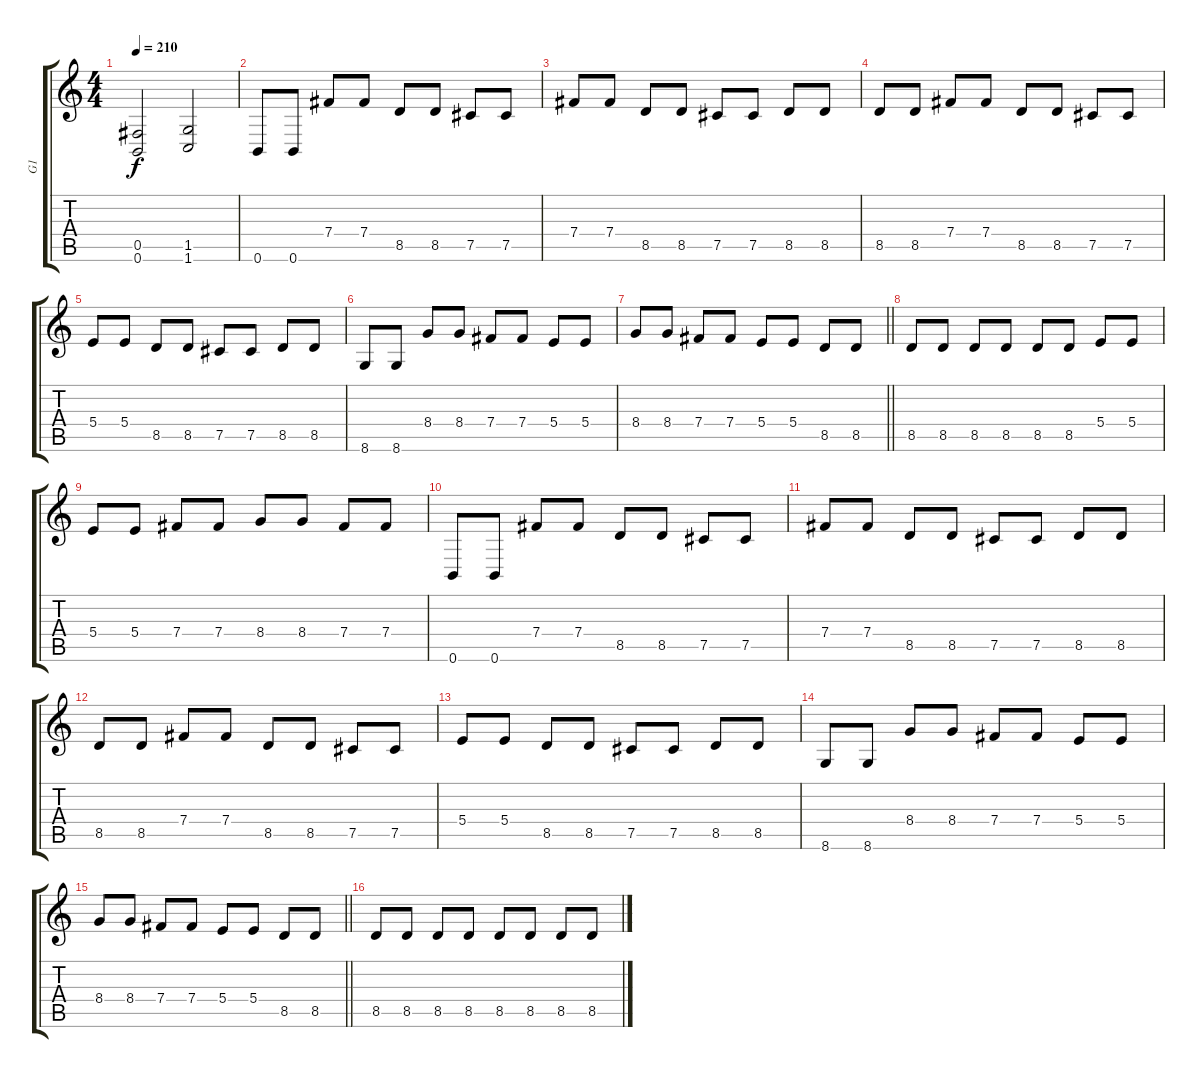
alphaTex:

\track ("G1" "G1") {instrument distortionguitar}
\staff {score tabs}
\tuning (Db4 Ab3 E3 B2 Gb2 B1) {hide}
\ts (4 4)
\tempo 210
\clef g2
\ks c
(0.5 0.6).2{dy f instrument distortionguitar} (1.5 1.6).2 |
0.6.8 0.6.8 7.4.8 7.4.8 8.5.8 8.5.8 7.5.8 7.5.8 |
7.4.8 7.4.8 8.5.8 8.5.8 7.5.8 7.5.8 8.5.8 8.5.8 |
8.5.8 8.5.8 7.4.8 7.4.8 8.5.8 8.5.8 7.5.8 7.5.8 |
5.4.8 5.4.8 8.5.8 8.5.8 7.5.8 7.5.8 8.5.8 8.5.8 |
8.6.8 8.6.8 8.4.8 8.4.8 7.4.8 7.4.8 5.4.8 5.4.8 |
\barLineRight lightlight
8.4.8 8.4.8 7.4.8 7.4.8 5.4.8 5.4.8 8.5.8 8.5.8 |
\section ("" "")
8.5.8 8.5.8 8.5.8 8.5.8 8.5.8 8.5.8 5.4.8 5.4.8 |
5.4.8 5.4.8 7.4.8 7.4.8 8.4.8 8.4.8 7.4.8 7.4.8 |
0.6.8 0.6.8 7.4.8 7.4.8 8.5.8 8.5.8 7.5.8 7.5.8 |
7.4.8 7.4.8 8.5.8 8.5.8 7.5.8 7.5.8 8.5.8 8.5.8 |
8.5.8 8.5.8 7.4.8 7.4.8 8.5.8 8.5.8 7.5.8 7.5.8 |
5.4.8 5.4.8 8.5.8 8.5.8 7.5.8 7.5.8 8.5.8 8.5.8 |
8.6.8 8.6.8 8.4.8 8.4.8 7.4.8 7.4.8 5.4.8 5.4.8 |
\barLineRight lightlight
8.4.8 8.4.8 7.4.8 7.4.8 5.4.8 5.4.8 8.5.8 8.5.8 |
\section ("" "")
8.5.8 8.5.8 8.5.8 8.5.8 8.5.8 8.5.8 8.5.8 8.5.8
